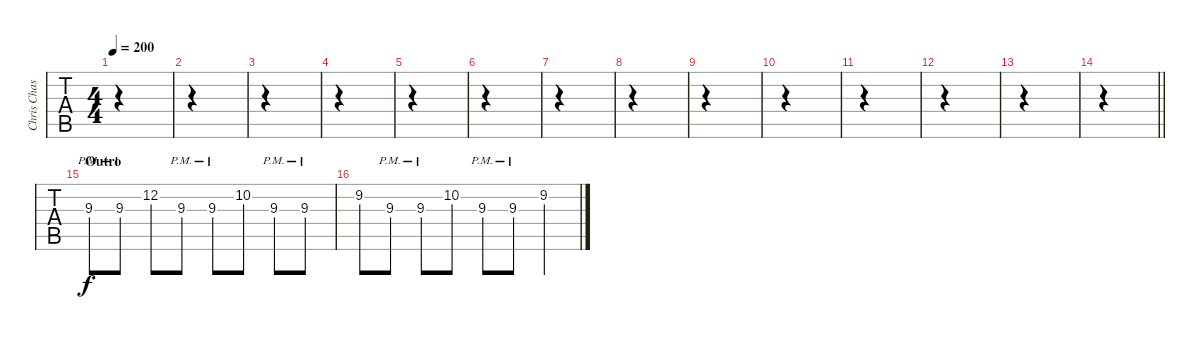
\track ("Chris Chasse - Guitar Two" "Chris Chas") {instrument distortionguitar}
\staff {tabs}
\tuning (Eb4 Bb3 Gb3 Db3 Ab2 Eb2) {hide}
\ts (4 4)
\tempo 200
\clef g2
\ks c
|
|
|
|
|
|
|
|
|
|
|
|
|
\barLineRight lightlight
|
\section ("" "Outro")
9.3{pm}.8 9.3{pm}.8 12.2.8 9.3{pm}.8 9.3{pm}.8 10.2.8 9.3{pm}.8 9.3{pm}.8 |
9.2.8 9.3{pm}.8 9.3{pm}.8 10.2.8 9.3{pm}.8 9.3{pm}.8 9.2.4
